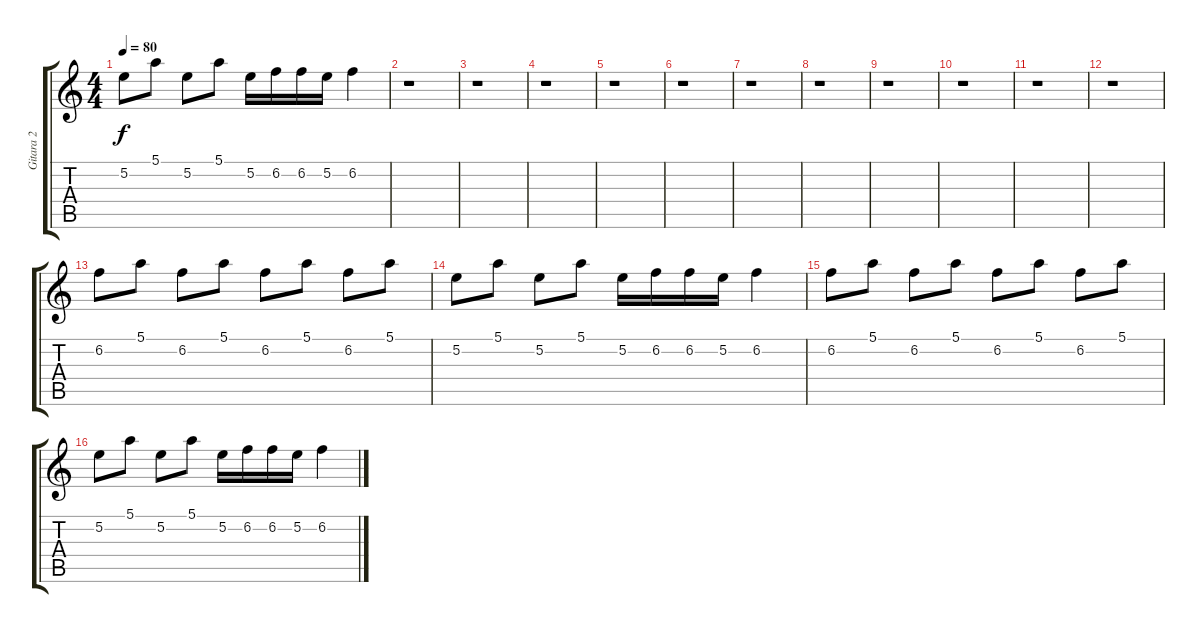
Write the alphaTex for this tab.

\track ("Gitara 2" "Gitara 2") {instrument overdrivenguitar}
\staff {score tabs}
\tuning (E4 B3 G3 D3 A2 E2) {hide}
\ts (4 4)
\tempo 80
\clef g2
\ks c
5.2.8{dy f} 5.1.8 5.2.8 5.1.8 5.2.16 6.2.16 6.2.16 5.2.16 6.2.4 |
r.1 |
r.1 |
r.1 |
r.1 |
r.1 |
r.1 |
r.1 |
r.1 |
r.1 |
r.1 |
r.1 |
6.2.8 5.1.8 6.2.8 5.1.8 6.2.8 5.1.8 6.2.8 5.1.8 |
5.2.8 5.1.8 5.2.8 5.1.8 5.2.16 6.2.16 6.2.16 5.2.16 6.2.4 |
6.2.8 5.1.8 6.2.8 5.1.8 6.2.8 5.1.8 6.2.8 5.1.8 |
5.2.8 5.1.8 5.2.8 5.1.8 5.2.16 6.2.16 6.2.16 5.2.16 6.2.4
